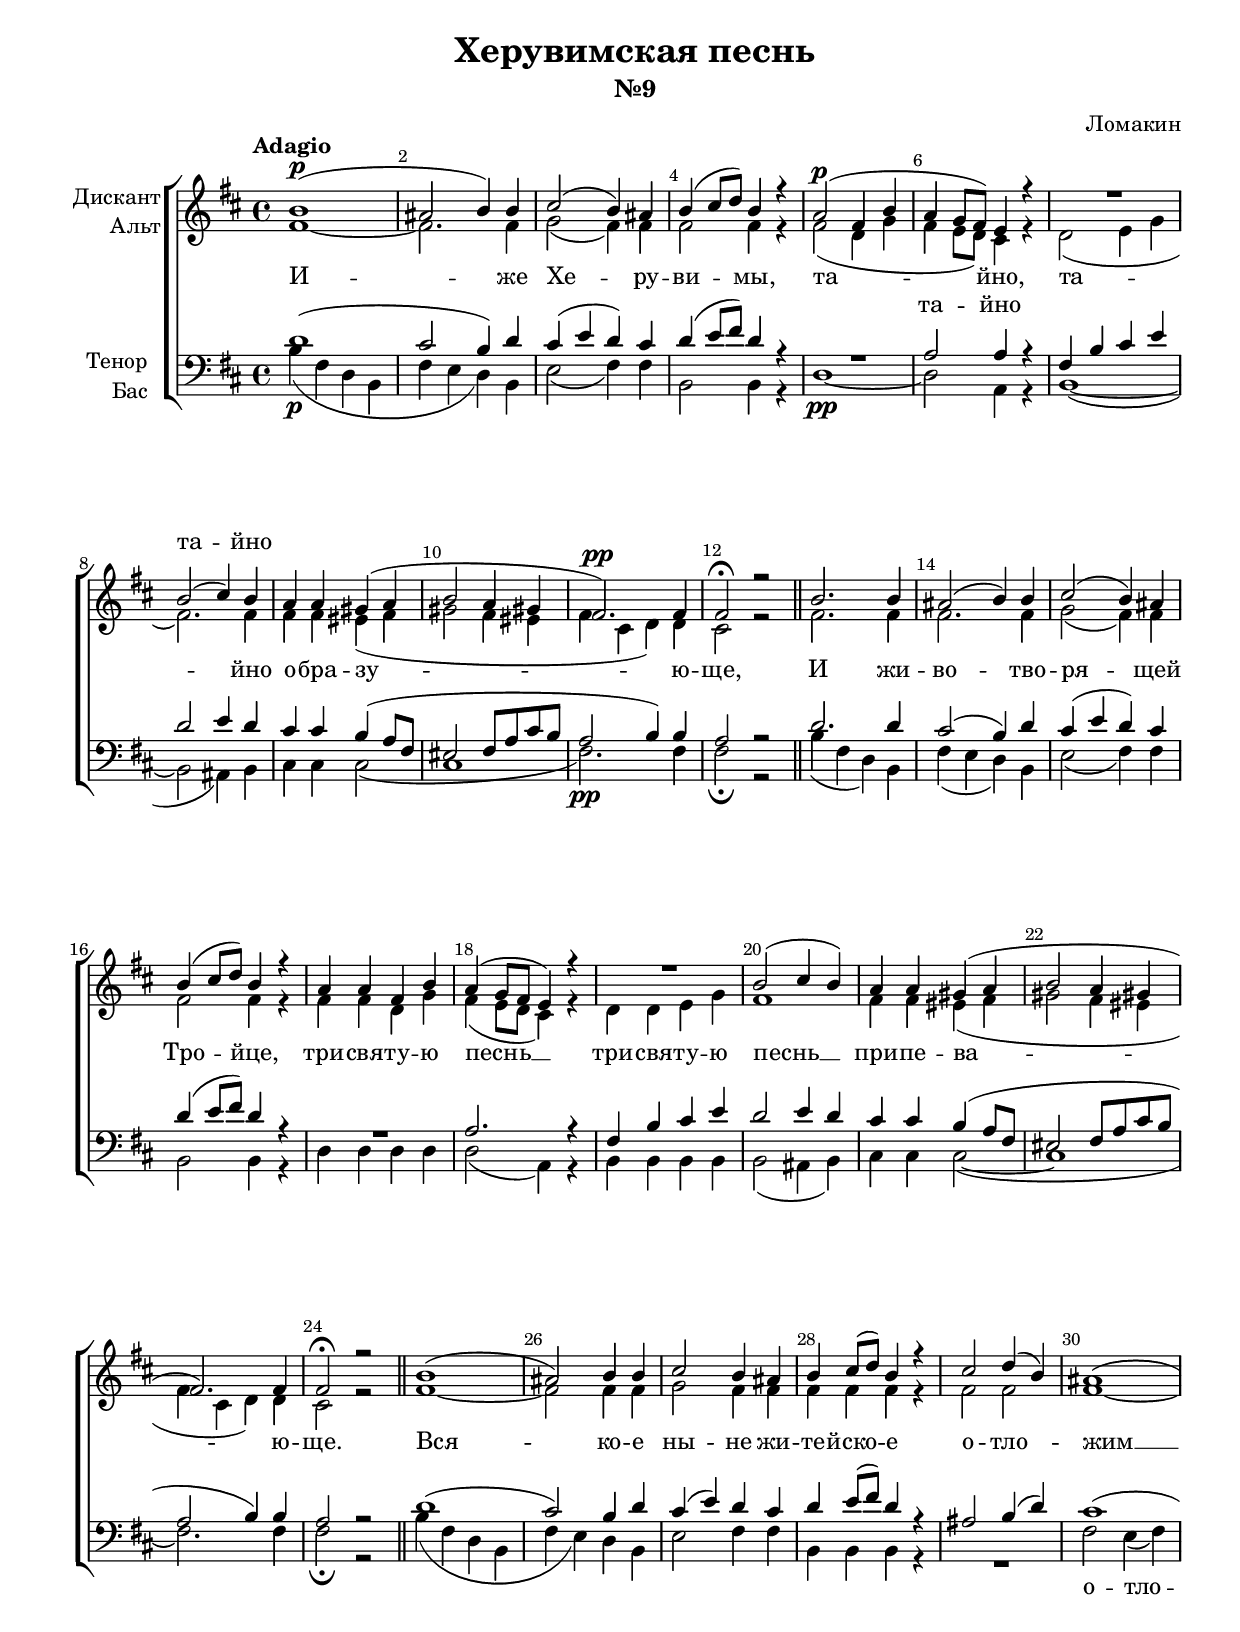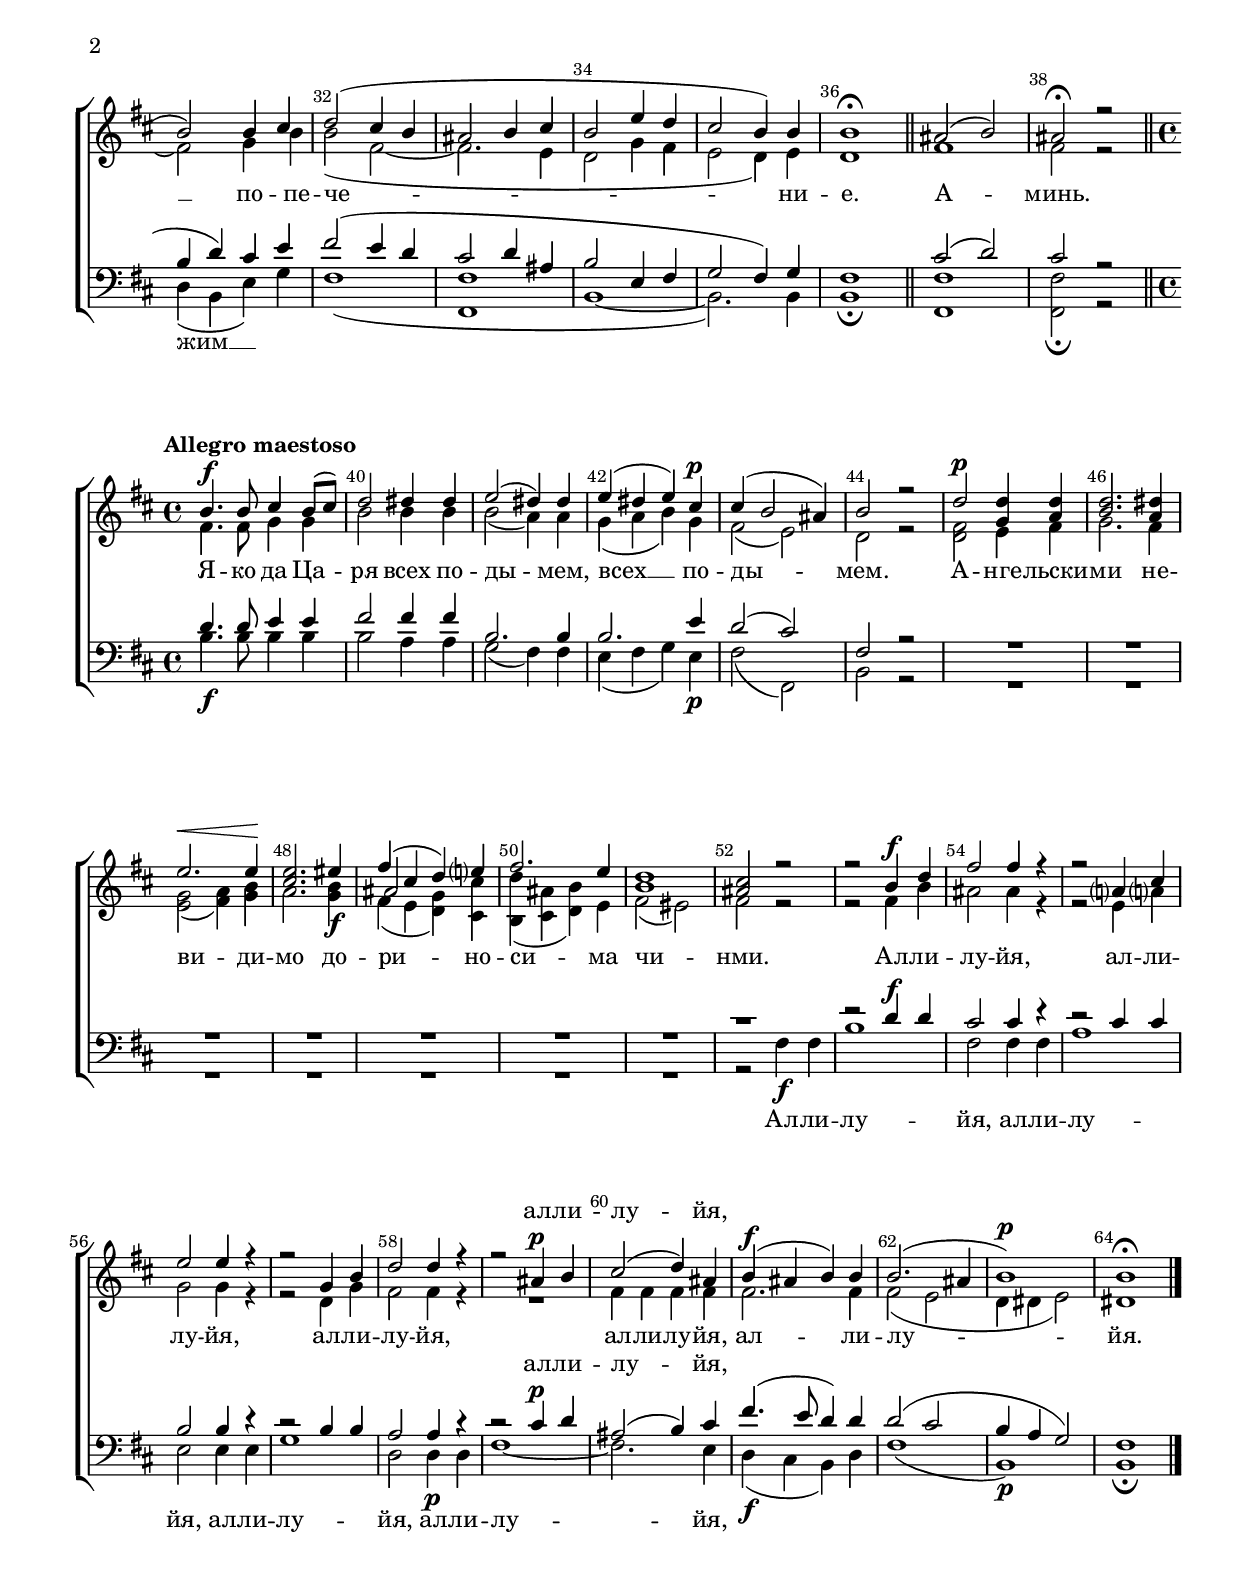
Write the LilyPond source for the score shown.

\version "2.18.2"

% закомментируйте строку ниже, чтобы получался pdf с навигацией
#(ly:set-option 'point-and-click #f)
#(ly:set-option 'midi-extension "mid")
#(set-default-paper-size "a4")
#(set-global-staff-size 19)

\header {
  title = "Херувимская песнь"
  subtitle = "№9"
  composer = "Ломакин"
  % Удалить строку версии LilyPond 
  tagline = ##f
}

global = {
  \key b \minor
  \time 4/4
  \autoBeamOff
}

%make visible number of every 2-nd bar
secondbar = {
  \override Score.BarNumber.break-visibility = #end-of-line-invisible
  \set Score.barNumberVisibility = #(every-nth-bar-number-visible 2)
}

%use this as temporary line break
abr = { \break }

% uncommend next line when finished
abr = {}

%once hide accidental (runaround for cadenza
nat = { \once \hide Accidental }

sopvoice = \relative c'' {
  \global
  \dynamicUp
  \tempo Adagio
  \secondbar  
  b1(\p | % 2
  ais2 b4) b | % 3
  cis2( b4) ais | \abr
  b4 ( cis8 [ d ])  b4 r | % 5
  a2\p( fis4 b | % 6
  a4 g8 [ fis ]) e4 r R1 | % 8
  b'2 ( cis4 ) b | \abr
  a4 a gis( a | \barNumberCheck #10
  b2 a4 gis | % 11
  fis2.)\pp fis4 | % 12
  fis2\fermata r \bar "||" | % 13
  b2. b4 | \abr
  ais2 ( b4) b | % 15
  cis2 ( b4) ais | % 16
  b4 (cis8 [ d )] b4 r | % 17
  a4 a fis b | \abr
  a4 ( g8 [ fis ] e4)  r R1 | \barNumberCheck #20
  b'2( cis4 b) | % 21
  a4 a gis( a | \abr
  b2 a4 gis | % 23
  fis2.) fis4 | % 24
  fis2\fermata r \bar "||" | % 25
  b1 ( | \abr
  ais2) b4 b | % 27
  cis2 b4 ais | % 28
  b4 cis8 ([ d )] b4 r | % 29
  cis2 d4 ( b) | \abr \barNumberCheck #30
  ais1 ( | % 31
  b2 ) b4 cis | % 32
  d2 ( cis4 b | % 33
  ais2 b4 cis | \abr
  b2 e4 d | 
  cis2 b4 ) b | % 36
  b1\fermata \bar "||" | % 37
  ais2 ( b) | % 38
  ais2\fermata  r \bar "||"| \abr
  \tempo "Allegro maestoso"
  \time 4/4
  b4.\f b8 cis4 b8 ( [ cis )] | \barNumberCheck #40
  d2 dis4 dis | % 41
  e2 ( dis4) dis | % 42
  e4 ( dis e ) cis\p | \abr
  cis4( b2 ais4) | % 44
  b2 r | % 45
  d2\p <g, d'>4 <a d> | % 46
  <b d>2. <a dis>4 | % 47
  e'2.\< e4\! | \abr
  <cis e>2. eis4 | % 49
  << { fis4( cis } \new Voice {\voiceThree ais2} >> d4) e | \barNumberCheck #50
  fis2. e4 | % 51
  <b d>1 | % 52
  <ais cis>2 r | % 53
  r2 b4\f d | \abr
  fis2 fis4 r | % 55
  r2 a,4 cis | % 56
  e2 e4 r | % 57
  r2 g,4 b | % 58
  d2 d4 r | \abr
  r2 ais4\p b | \barNumberCheck #60
  cis2 ( d4) ais | % 61
  b4\f( ais b) b | % 62
  b2.( ais4 | % 63
  b1)\p | % 64
  b1\fermata \bar "|."
}


altvoice = \relative c' {
  \global
  \dynamicDown  
  fis1 ~ | % 2
  fis2. fis4 | % 3
  g2 ( fis4 ) fis | % 4
  fis2 fis4 r | % 5
  fis2 ( d4 g | % 6
  fis4 e8 [ d ] ) cis4 r | % 7
  d2( e4 g | % 8
  fis2.) fis4 | % 9
  fis4 fis eis ( fis | \barNumberCheck #10
  gis2 fis4 eis | % 11
  fis4 cis d) d | % 12
  cis2 r | % 13
  fis2. fis4 | % 14
  fis2. fis4 | % 15
  g2 (fis4) fis | % 16
  fis2 fis4 r | % 17
  fis4 fis d g | % 18
  fis4( e8 [ d ] cis4) r | % 19
  d4 d e g | \barNumberCheck #20
  fis1 | % 21
  fis4 fis eis( fis | % 22
  gis2 fis4 eis | % 23
  fis4 cis d) d | % 24
  cis2 r | % 25
  fis1 ~ | % 26
  fis2 fis4 fis | % 27
  g2 fis4 fis | % 28
  fis4 fis fis r | % 29
  fis2 fis | \barNumberCheck #30
  fis1 ~ | % 31
  fis2 g4 b | % 32
  b2 (fis ~ | % 33
  fis2. e4 | % 34
  d2 g4 fis | % 35
  e2 d4) e | % 36
  d1 | % 37
  fis1 | % 38
  fis2 r | % 39
  fis4. fis8 g4 g | \barNumberCheck #40
  b2 b4 b | % 41
  b2 ( a4 ) a | % 42
  g4 ( a b) g | % 43
  fis2 ( e) | % 44
  d2 r | % 45
  <d fis>2 e4 fis | % 46
  g2. fis4 | % 47
  <e g>2( <fis a>4) <g b> | % 48
  a2. <g b>4\f | % 49
  fis4( e <d g>) <cis cis'> | \barNumberCheck #50
  <b d'>4( <cis ais'> <d b'>) e | % 51
  fis2 ( eis ) | % 52
  fis2 r | % 53
  r2 fis4 b | % 54
  ais2 ais4 r | % 55
  r2 e4 a | % 56
  g2 g4 r | % 57
  r2 d4 g | % 58
  fis2 fis4 r R1 | \barNumberCheck #60
  fis4 fis fis fis | % 61
  fis2. fis4 | % 62
  fis2( e | % 63
  d4 dis e2) | % 64
  dis1 \bar "|."
}


tenorvoice = \relative c' {
  \global
  \dynamicUp 
  d1 (| % 2
  cis2 b4 ) d | % 3
  cis4 ( e d ) cis | % 4
  d4( e8 [ fis )] d4 r R1 | % 6
  a2 a4 r | % 7
  fis4 b cis e | % 8
  d2 e4 d | % 9
  cis4 cis b( a8 [ fis ] | \barNumberCheck #10
  eis2 fis8 [ a cis b ] | % 11
  a2 b4) b | % 12
  a2 r | % 13
  d2. d4 | % 14
  cis2 ( b4) d | % 15
  cis4 (e d) cis | % 16
  d4( e8 [ fis ]) d4 r R1 | % 18
  a2. r4 | % 19
  fis4 b cis e | \barNumberCheck #20
  d2 e4 d | % 21
  cis4 cis b( a8 [ fis ] | % 22
  eis2 fis8 [ a cis b ] | % 23
  a2 b4) b | % 24
  a2 r | % 25
  d1 ( | % 26
  cis2) b4 d | % 27
  cis4 ( e ) d cis | % 28
  d4 e8 ([ fis ]) d4 r | % 29
  ais2 b4( d) | \barNumberCheck #30
  cis1( | % 31
  b4 d )cis e | % 32
  fis2( e4 d | % 33
  cis2 d4 ais | % 34
  b2 e,4 fis | % 35
  g2 fis4 )g | % 36
  fis1 | % 37
  cis'2 ( d) | % 38
  cis2 r | % 39
  d4. d8 e4 e | \barNumberCheck #40
  fis2 fis4 fis | % 41
  b,2. b4 | % 42
  b2. e4 | % 43
  d2 ( cis) | % 44
  fis,2 r R1*7 | % 53
  b1\rest
  r2 d4\f d | % 54
  cis2 cis4 r | % 55
  r2 cis4 cis | % 56
  b2 b4 r | % 57
  r2 b4 b | % 58
  a2 a4 r | % 59
  r2 cis4\p d | \barNumberCheck #60
  ais2 ( b4) cis | % 61
  fis4.( e8 d4) d | % 62
  d2( cis | % 63
  b4 a g2) | % 64
  fis1 \bar "|."
}


bassvoice = \relative c' {
  \global
  \dynamicDown
  b4 \p ( fis d b | % 2
  fis'4 e d ) b | % 3
  e2 ( fis4 ) fis | % 4
  b,2 b4 r | % 5
  d1\pp ~ | % 6
  d2 a4 r | % 7
  b1( ~ | % 8
  b2 ais4) b | % 9
  cis4 cis cis2( | \barNumberCheck #10
  cis1 | % 11
  fis2.)\pp fis4 | % 12
  fis2\fermata r | % 13
  b4( fis d) b | % 14
  fis'4( e d) b | % 15
  e2 ( fis4) fis | % 16
  b,2 b4 r | % 17
  d4 d d d | % 18
  d2( a4) r | % 19
  b4 b b b | \barNumberCheck #20
  b2 (ais4 b) | % 21
  cis4 cis cis2 (~ | % 22
  cis1 | % 23
  fis2.) fis4 | % 24
  fis2\fermata r | % 25
  b4( fis d b | % 26
  fis'4 e) d b | % 27
  e2 fis4 fis | % 28
  b,4 b b r R1 | \barNumberCheck #30
  fis'2 e4 ( fis) | % 31
  d4( b e) g | % 32
  fis1 ( | % 33
  <fis, fis'>1 | % 34
  b1~ | % 35
  b2.) b4 | % 36
  b1\fermata | % 37
  <fis fis'>1 | % 38
  <fis fis'>2\fermata r | % 39
  b'4.\f  b8 b4 b | \barNumberCheck #40
  b2 a4 a | % 41
  g2 (fis4) fis | % 42
  e4( fis g) e\p | % 43
  fis2 ( fis,) | % 44
  b2 r R1*7 | % 52
  r2 fis'4\f fis | % 53
  b1 | % 54
  fis2 fis4 fis | % 55
  a1 | % 56
  e2 e4 e | % 57
  g1 | % 58
  d2 d4\p d | % 59
  fis1 ~ | \barNumberCheck #60
  fis2. e4 | % 61
  d4(\f cis b) d | % 62
  fis1 ( | % 63
  b,1)\p | % 64
  b1\fermata \bar "|."
}

lyricsoprano = \lyricmode {
  \repeat unfold 8 \skip 1
  та -- йно
  \repeat unfold 83 \skip 1
  ал -- ли -- лу -- йя,
}

lyricscore = \lyricmode {
  И -- же Хе -- ру -- 
  ви -- мы, та -- йно, та -- йно
  о -- бра -- зу -- ю -- ще, И жи --
  во -- тво -- ря -- щей Тро -- йце, три -- свя -- ту -- ю
  
  песнь __ три -- свя -- ту -- \set associatedVoice = "soprano" ю \set associatedVoice = "alto" песнь __ при -- пе -- ва --
  ю -- ще. Вся --
  ко -- е ны -- не жи -- те -- йско -- е о -- тло --
  жим __ по -- пе -- че --
  ни -- е. А -- минь.
  
  Я -- ко да Ца -- ря всех по -- ды -- мем, всех __ по --
  ды -- мем. А -- нге -- льски -- ми не -- ви -- ди --
  мо до -- ри -- но -- си -- ма чи -- нми. Ал -- ли --
  лу -- йя, ал -- ли -- лу -- йя, ал -- ли -- лу -- йя,
  ал -- ли -- лу -- йя, ал -- ли -- лу -- йя.
}

lyrictenor = \lyricmode {
  \repeat unfold 6 \skip 1
  та -- йно
  \repeat unfold 77 \skip 1
  ал -- ли -- лу -- йя,
}

lyricbass = \lyricmode {
  \repeat unfold 47 \skip 1
  о -- тло -- жим __ ­
  \repeat unfold 18 \skip 1
  Ал -- ли -- лу -- 
  йя, ал -- ли -- лу -- йя, ал -- ли -- лу -- йя, ал -- ли --
  лу -- йя,
}



\bookpart {
  \paper {
    top-margin = 15
    left-margin = 15
    right-margin = 10
    bottom-margin = 15
    indent = 15
    ragged-bottom = ##f
  }
  \score {
    %  \transpose c bes {
    \new ChoirStaff <<
      
      \new Lyrics = "sopranos"

      \new Staff = "upstaff" \with {
        instrumentName = \markup { \right-column { "Дискант" "Альт"  } }
        midiInstrument = "voice oohs"
      } <<
        \new Voice = "soprano" { \voiceOne \sopvoice }
        \new Voice  = "alto" { \voiceTwo \altvoice }
      >> 
      
      \new Lyrics = "altos" 
      \new Lyrics = "tenors"
      % or: \new Lyrics \lyricsto "soprano" { \lyricscore }
      % alternative lyrics above up staff
      %\new Lyrics \with {alignAboveContext = "upstaff"} \lyricsto "soprano" \lyricst
      
      \new Staff = "downstaff" \with {
        instrumentName = \markup { \right-column { "Тенор" "Бас" } }
        midiInstrument = "voice oohs"
      } <<
        \new Voice = "tenor" { \voiceOne \clef bass \tenorvoice }
        \new Voice = "bass" { \voiceTwo \bassvoice }
      >>
      \new Lyrics \lyricsto "bass" { \lyricbass }
      \context Lyrics = "sopranos" {
        \lyricsto "soprano" {
          \lyricsoprano
        }
      }
      \context Lyrics = "altos" {
        \lyricsto "alto" {
          \lyricscore
        }
      }
      \context Lyrics = "tenors" {
        \lyricsto "tenor" {
          \lyrictenor
        }
      }
    >>
    %  }  % transposeµ
    \layout { 
      \context {
        \Score
      }
      \context {
        \Staff
        \accidentalStyle modern-voice-cautionary
        % удаляем обозначение темпа из общего плана
        %  \remove "Time_signature_engraver"
        %  \remove "Bar_number_engraver"
      }
      %Metronome_mark_engraver
    }
  }
}

\bookpart {
  \score {
    \unfoldRepeats
    %  \transpose c bes {
    \new ChoirStaff <<
      \new Staff = "upstaff" \with {
        instrumentName = \markup { \right-column { "Сопрано" "Альт"  } }
        shortInstrumentName = \markup { \right-column { "С" "А"  } }
        midiInstrument = "voice oohs"
      } <<
        \new Voice = "soprano" { \voiceOne \sopvoice }
        \new Voice  = "alto" { \voiceTwo \altvoice }
      >> 
      
      \new Lyrics = "sopranos"
      
      \new Staff = "downstaff" \with {
        instrumentName = \markup { \right-column { "Тенор" "Бас" } }
        shortInstrumentName = \markup { \right-column { "Т" "Б" } }
        midiInstrument = "voice oohs"
      } <<
        \new Voice = "tenor" { \voiceOne \clef bass \tenorvoice }
        \new Voice = "bass" { \voiceTwo \bassvoice }
      >>
      \context Lyrics = "sopranos" {
        \lyricsto "soprano" {
          \lyricscore
        }
      }
    >>
    %  }  % transposeµ
    \midi {
      \tempo 4=90
    }
  }
}
